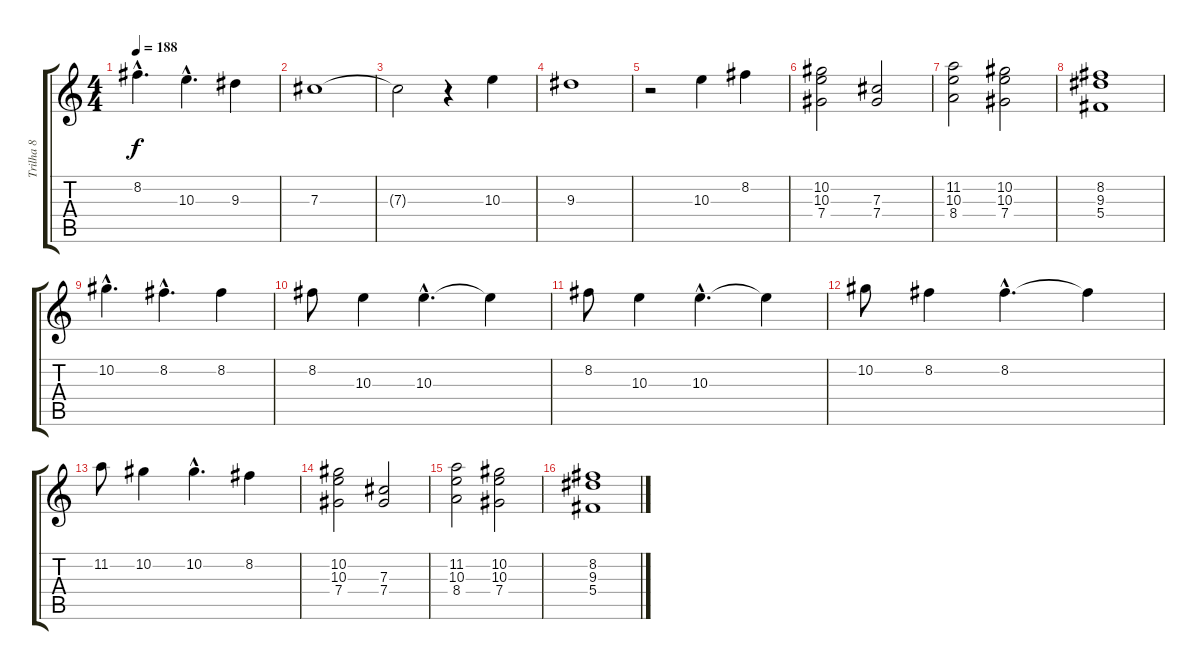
\track ("Trilha 8" "Trilha 8") {instrument fretlessbass}
\staff {score tabs}
\tuning (Eb4 Bb3 Gb3 Db3 Ab2 Eb2) {hide}
\ts (4 4)
\tempo 188
\clef g2
\ks c
8.2{hac}.4{d dy f} 10.3{hac}.4{d} 9.3.4 |
7.3.1 |
7.3{t}.2 r.4 10.3.4 |
9.3.1 |
r.2 10.3.4 8.2.4 |
(10.2 10.3 7.4).2 (7.3 7.4).2 |
(11.2 10.3 8.4).2 (10.2 10.3 7.4).2 |
(8.2 9.3 5.4).1 |
10.2{hac}.4{d} 8.2{hac}.4{d} 8.2.4 |
8.2.8 10.3.4 10.3{hac}.4{d} 10.3{t}.4 |
8.2.8 10.3.4 10.3{hac}.4{d} 10.3{t}.4 |
10.2.8 8.2.4 8.2{hac}.4{d} 8.2{t}.4 |
11.2.8 10.2.4 10.2{hac}.4{d} 8.2.4 |
(10.2 10.3 7.4).2 (7.3 7.4).2 |
(11.2 10.3 8.4).2 (10.2 10.3 7.4).2 |
(8.2 9.3 5.4).1
